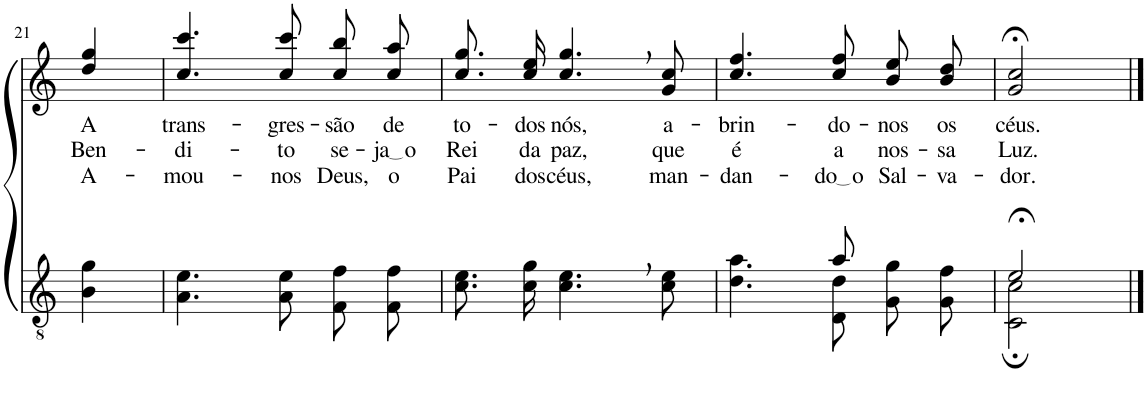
**kern	**kern	**text	**text	**text
*part2	*part1	*part1	*part1	*part1
*staff2	*staff1	*staff1	*staff1	*staff1
*I"Parte III e IV	*I"Parte I e II	*	*	*
!!LO:PB:g=z
*clefGv2	*clefG2	*	*	*
*Trd5c9	*Trd5c9	*	*	*
*k[]	*k[]	*	*	*
*M3/4	*M3/4	*	*	*
=21	=21	=21	=21	=21
!	!	!LO:LY:b	!LO:LY:b	!LO:LY:b
4B\ 4g\	4dd/ 4gg/	A	Ben-	A-
=22	=22	=22	=22	=22
!	!	!LO:LY:b	!LO:LY:b	!LO:LY:b
4.A\ 4.e\	4.cc/ 4.ccc/	trans-	-di-	-mou-
!	!	!LO:LY:b	!LO:LY:b	!LO:LY:b
8A\ 8e\	8cc/ 8ccc/	-gres-	-to	-nos
!	!	!LO:LY:b	!LO:LY:b	!LO:LY:b
8F\ 8f\L	8cc\ 8bb\L	-são	se-	Deus,
!	!	!LO:LY:b	!LO:LY:b	!LO:LY:b
8F\ 8f\J	8cc\ 8aa\J	de	ja o	o
=23	=23	=23	=23	=23
!	!	!LO:LY:b	!LO:LY:b	!LO:LY:b
8.c\ 8.e\L	8.cc\ 8.gg\L	to-	Rei	Pai
!	!	!LO:LY:b	!LO:LY:b	!LO:LY:b
16c\ 16g\Jk	16cc\ 16ee\Jk	-dos	da	dos
!	!	!LO:LY:b	!LO:LY:b	!LO:LY:b
4.c\, 4.e\,	4.cc/, 4.gg/,	nós,	paz,	céus,
!	!	!LO:LY:b	!LO:LY:b	!LO:LY:b
8c\ 8e\	8g/ 8cc/	a-	que	man-
=24	=24	=24	=24	=24
*^	*	*	*	*
!	!	!	!LO:LY:b	!LO:LY:b	!LO:LY:b
4.ryy	4.d\ 4.a\	4.cc/ 4.ff/	-brin-	é	-dan-
!	!	!	!LO:LY:b	!LO:LY:b	!LO:LY:b
8a/	8D\ 8d\	8cc/ 8ff/	-do-	a	do o
!	!	!	!LO:LY:b	!LO:LY:b	!LO:LY:b
4ryy	8G\ 8g\L	8b\ 8ee\L	-nos	nos-	Sal-
!	!	!	!LO:LY:b	!LO:LY:b	!LO:LY:b
.	8G\ 8f\J	8b\ 8dd\J	os	-sa	-va-
=25	=25	=25	=25	=25	=25
!	!	!	!LO:LY:b	!LO:LY:b	!LO:LY:b
2e;</	2C\; 2c\;	2g/;< 2cc/;<	céus.	Luz.	-dor.
*v	*v	*	*	*	*
==	==	==	==	==
*-	*-	*-	*-	*-
